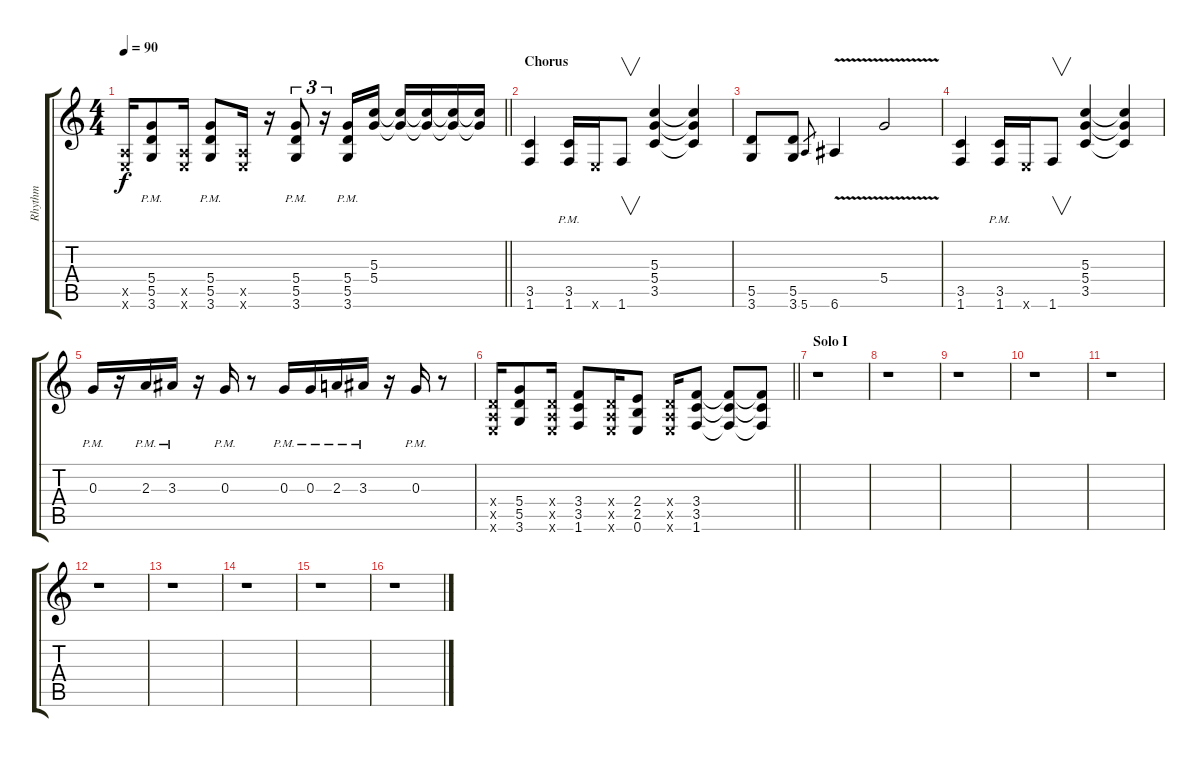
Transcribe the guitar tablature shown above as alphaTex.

\track ("Rhythm" "Rhythm") {instrument overdrivenguitar}
\staff {score tabs}
\tuning (E4 B3 G3 D3 A2 E2) {hide}
\ts (4 4)
\tempo 90
\clef g2
\barLineRight lightlight
\ks c
(0.5{x} 0.6{x}).16{dy f} (5.4{pm} 5.5{pm} 3.6{pm}).8 (0.5{x} 0.6{x}).16 (5.4{pm} 5.5{pm} 3.6{pm}).8 (0.5{x} 0.6{x}).16 r.16 (5.4{pm} 5.5{pm} 3.6{pm}).8{tu (3 2)} r.16{tu (3 2)} (5.4{pm} 5.5{pm} 3.6{pm}).16 (5.3 5.4).16 (5.3{t} 5.4{t}).16 (5.3{t} 5.4{t}).16 (5.3{t} 5.4{t}).16 (5.3{t} 5.4{t}).16 |
\section ("" "Chorus")
(3.5 1.6).4 (3.5{pm} 1.6{pm}).16 0.6{x}.16 1.6.8{v} (5.3 5.4 3.5).4 (5.3{t} 5.4{t} 3.5{t}).4 |
(5.5 3.6).8 (5.5 3.6).8 5.6.8{gr} 6.6{v}.4 5.4{v}.2 |
(3.5 1.6).4 (3.5{pm} 1.6{pm}).16 0.6{x}.16 1.6.8{v} (5.3 5.4 3.5).4 (5.3{t} 5.4{t} 3.5{t}).4 |
0.3{pm}.16 r.16 2.3{pm}.16 3.3{pm}.16 r.16 0.3{pm}.16 r.8 0.3{pm}.16 0.3{pm}.16 2.3{pm}.16 3.3{pm}.16 r.16 0.3{pm}.16 r.8 |
\barLineRight lightlight
(0.4{x} 0.5{x} 0.6{x}).16 (5.4 5.5 3.6).8 (0.4{x} 0.5{x} 0.6{x}).16 (3.4 3.5 1.6).8 (0.4{x} 0.5{x} 0.6{x}).16 (2.4 2.5 0.6).8 (0.4{x} 0.5{x} 0.6{x}).16 (3.4 3.5 1.6).8 (3.4{t} 3.5{t} 1.6{t}).8 (3.4{t} 3.5{t} 1.6{t}).8 |
\section ("" "Solo I")
r.1 |
r.1 |
r.1 |
r.1 |
r.1 |
r.1 |
r.1 |
r.1 |
r.1 |
r.1
